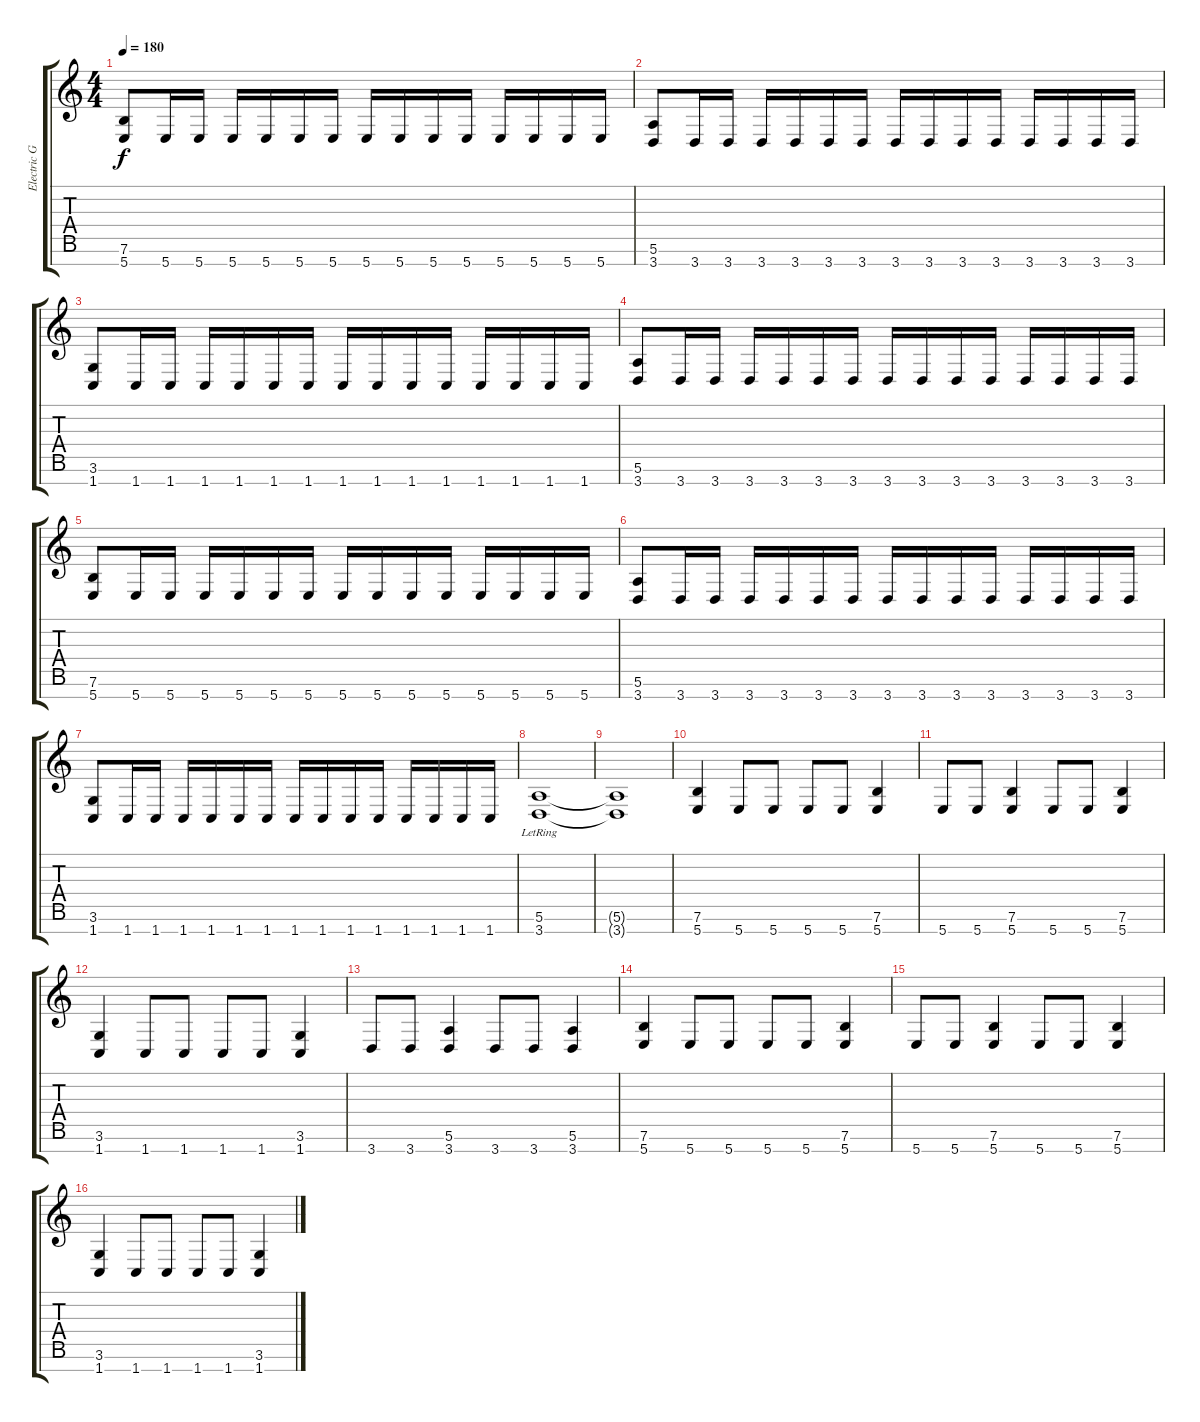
\track ("Electric Guitar" "Electric G") {instrument distortionguitar}
\staff {score tabs}
\tuning (E4 B3 G3 D3 A2 E2 B1) {hide}
\ts (4 4)
\tempo 180
\clef g2
\ks c
(7.6 5.7).8{dy f} 5.7.16 5.7.16 5.7.16 5.7.16 5.7.16 5.7.16 5.7.16 5.7.16 5.7.16 5.7.16 5.7.16 5.7.16 5.7.16 5.7.16 |
(5.6 3.7).8 3.7.16 3.7.16 3.7.16 3.7.16 3.7.16 3.7.16 3.7.16 3.7.16 3.7.16 3.7.16 3.7.16 3.7.16 3.7.16 3.7.16 |
(3.6 1.7).8 1.7.16 1.7.16 1.7.16 1.7.16 1.7.16 1.7.16 1.7.16 1.7.16 1.7.16 1.7.16 1.7.16 1.7.16 1.7.16 1.7.16 |
(5.6 3.7).8 3.7.16 3.7.16 3.7.16 3.7.16 3.7.16 3.7.16 3.7.16 3.7.16 3.7.16 3.7.16 3.7.16 3.7.16 3.7.16 3.7.16 |
(7.6 5.7).8 5.7.16 5.7.16 5.7.16 5.7.16 5.7.16 5.7.16 5.7.16 5.7.16 5.7.16 5.7.16 5.7.16 5.7.16 5.7.16 5.7.16 |
(5.6 3.7).8 3.7.16 3.7.16 3.7.16 3.7.16 3.7.16 3.7.16 3.7.16 3.7.16 3.7.16 3.7.16 3.7.16 3.7.16 3.7.16 3.7.16 |
(3.6 1.7).8 1.7.16 1.7.16 1.7.16 1.7.16 1.7.16 1.7.16 1.7.16 1.7.16 1.7.16 1.7.16 1.7.16 1.7.16 1.7.16 1.7.16 |
(5.6 3.7{lr}).1 |
(5.6{t} 3.7{t}).1 |
(7.6 5.7).4 5.7.8 5.7.8 5.7.8 5.7.8 (7.6 5.7).4 |
5.7.8 5.7.8 (7.6 5.7).4 5.7.8 5.7.8 (7.6 5.7).4 |
(3.6 1.7).4 1.7.8 1.7.8 1.7.8 1.7.8 (3.6 1.7).4 |
3.7.8 3.7.8 (5.6 3.7).4 3.7.8 3.7.8 (5.6 3.7).4 |
(7.6 5.7).4 5.7.8 5.7.8 5.7.8 5.7.8 (7.6 5.7).4 |
5.7.8 5.7.8 (7.6 5.7).4 5.7.8 5.7.8 (7.6 5.7).4 |
(3.6 1.7).4 1.7.8 1.7.8 1.7.8 1.7.8 (3.6 1.7).4
